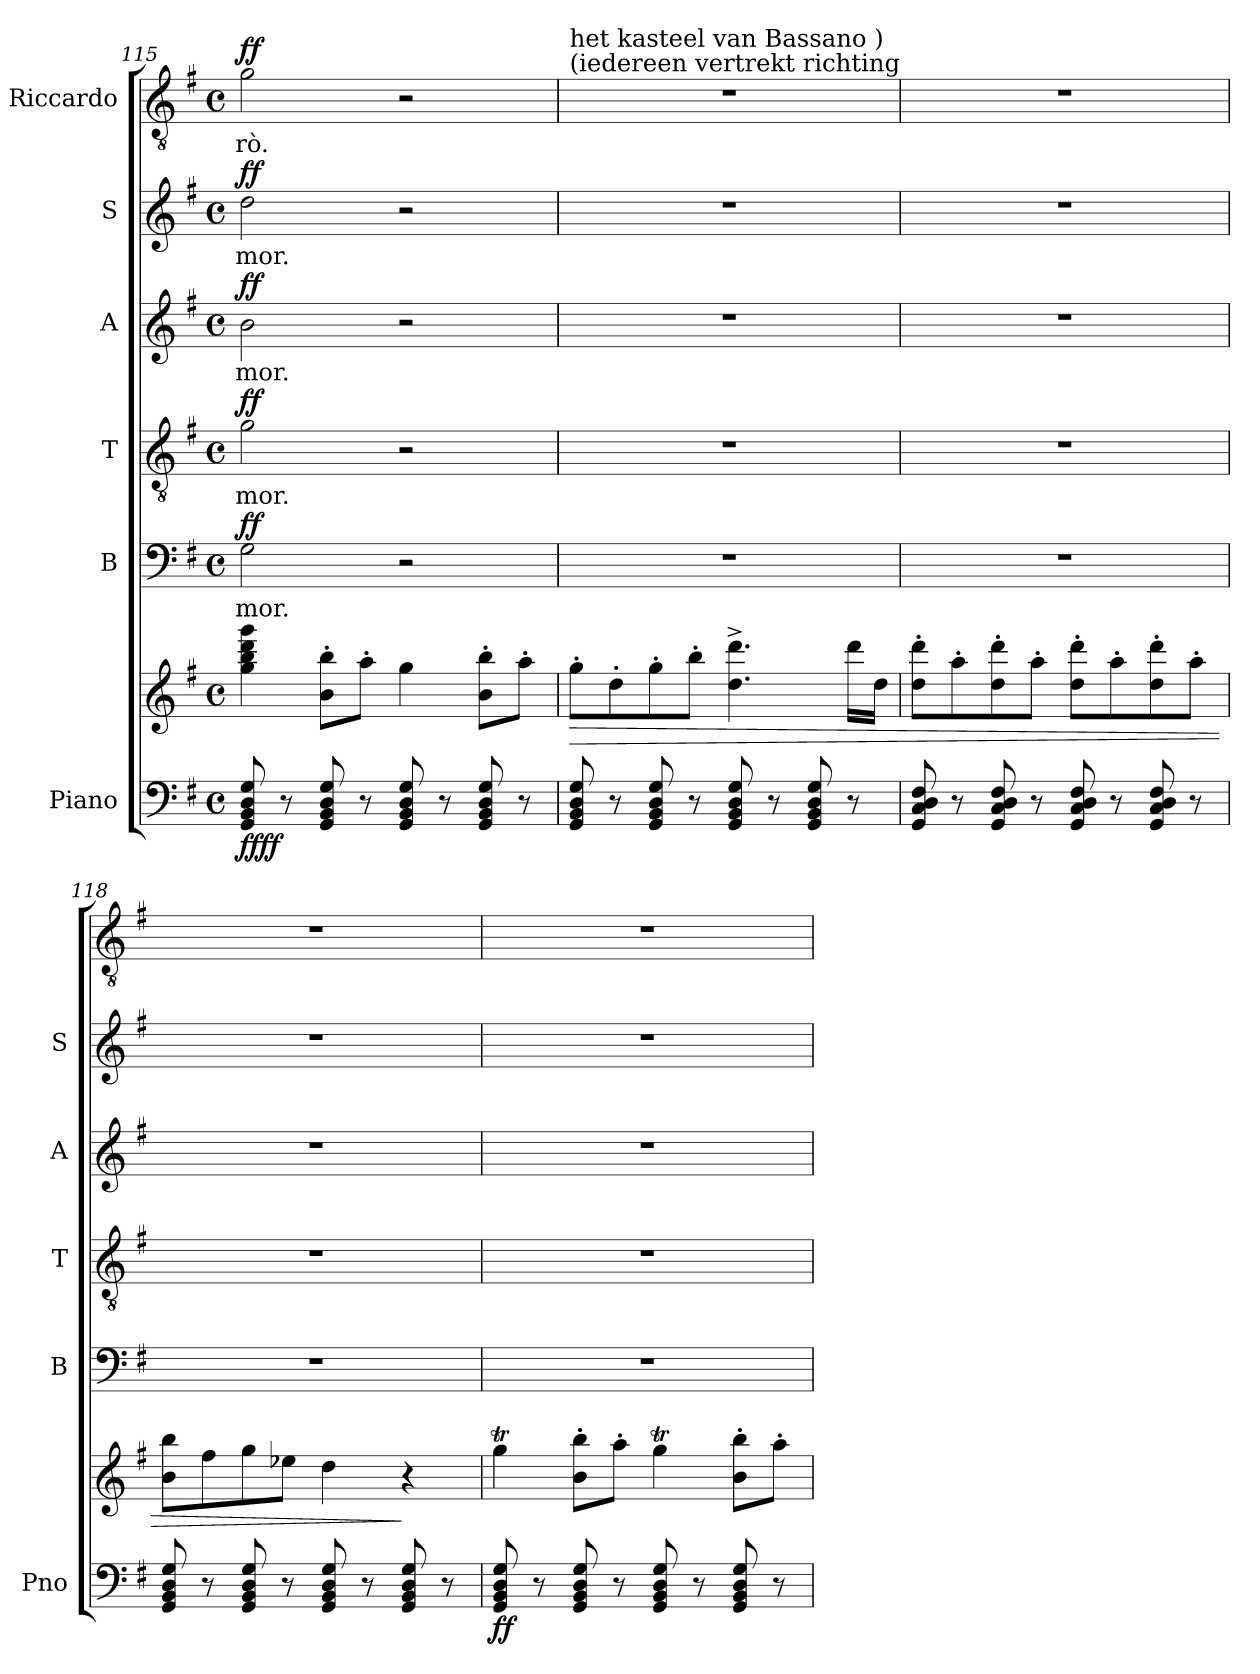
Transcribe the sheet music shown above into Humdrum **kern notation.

**kern	**kern	**dynam	**kern	**text	**dynam	**kern	**text	**dynam	**kern	**text	**dynam	**kern	**text	**dynam	**kern	**text	**dynam
*part6	*part6	*part6	*part5	*part5	*part5	*part4	*part4	*part4	*part3	*part3	*part3	*part2	*part2	*part2	*part1	*part1	*part1
*staff7	*staff6	*staff6/7	*staff5	*staff5	*staff5	*staff4	*staff4	*staff4	*staff3	*staff3	*staff3	*staff2	*staff2	*staff2	*staff1	*staff1	*staff1
*I"Piano	*	*	*I"B	*	*	*I"T	*	*	*I"A	*	*	*I"S	*	*	*I"Riccardo	*	*
*I'Pno	*	*	*I'B	*	*	*I'T	*	*	*I'A	*	*	*I'S	*	*	*	*	*
*clefF4	*clefG2	*	*clefF4	*	*	*clefGv2	*	*	*clefG2	*	*	*clefG2	*	*	*clefGv2	*	*
*k[f#]	*k[f#]	*	*k[f#]	*	*	*k[f#]	*	*	*k[f#]	*	*	*k[f#]	*	*	*k[f#]	*	*
*M4/4	*M4/4	*	*M4/4	*	*	*M4/4	*	*	*M4/4	*	*	*M4/4	*	*	*M4/4	*	*
*met(c)	*met(c)	*	*met(c)	*	*	*met(c)	*	*	*met(c)	*	*	*met(c)	*	*	*met(c)	*	*
=115	=115	=115	=115	=115	=115	=115	=115	=115	=115	=115	=115	=115	=115	=115	=115	=115	=115
!	!	!LO:DY:b=2	!	!	!	!	!	!	!	!	!	!	!	!	!	!	!
!	!	!LO:DY:n=1:b	!	!	!LO:DY:a	!	!	!LO:DY:a	!	!	!LO:DY:a	!	!	!LO:DY:a	!	!	!LO:DY:a
8GG/ 8BB/ 8D/ 8G/	4gg\ 4bb\ 4ddd\ 4ggg\	ff ff	2G\	-mor.	ff	2g\	-mor.	ff	2b\	-mor.	ff	2dd\	-mor.	ff	2g\	-rò.	ff
8r	.	.	.	.	.	.	.	.	.	.	.	.	.	.	.	.	.
8GG/ 8BB/ 8D/ 8G/	8b\' 8bb\'L	.	.	.	.	.	.	.	.	.	.	.	.	.	.	.	.
8r	8aa'\J	.	.	.	.	.	.	.	.	.	.	.	.	.	.	.	.
8GG/ 8BB/ 8D/ 8G/	4gg\	.	2r	.	.	2r	.	.	2r	.	.	2r	.	.	2r	.	.
8r	.	.	.	.	.	.	.	.	.	.	.	.	.	.	.	.	.
8GG/ 8BB/ 8D/ 8G/	8b\' 8bb\'L	.	.	.	.	.	.	.	.	.	.	.	.	.	.	.	.
8r	8aa'\J	.	.	.	.	.	.	.	.	.	.	.	.	.	.	.	.
=116	=116	=116	=116	=116	=116	=116	=116	=116	=116	=116	=116	=116	=116	=116	=116	=116	=116
!	!	!	!	!	!	!	!	!	!	!	!	!	!	!	!LO:TX:a:t=(iedereen vertrekt richting	!	!
!	!	!	!	!	!	!	!	!	!	!	!	!	!	!	!LO:TX:a:t=het kasteel van Bassano    )	!	!
!	!	!LO:HP:b	!	!	!	!	!	!	!	!	!	!	!	!	!	!	!
8GG/ 8BB/ 8D/ 8G/	8gg'\L	>	1r	.	.	1r	.	.	1r	.	.	1r	.	.	1r	.	.
8r	8dd'\	.	.	.	.	.	.	.	.	.	.	.	.	.	.	.	.
8GG/ 8BB/ 8D/ 8G/	8gg'\	.	.	.	.	.	.	.	.	.	.	.	.	.	.	.	.
8r	8bb'\J	.	.	.	.	.	.	.	.	.	.	.	.	.	.	.	.
8GG/ 8BB/ 8D/ 8G/	4.dd\^ 4.ddd\^	.	.	.	.	.	.	.	.	.	.	.	.	.	.	.	.
8r	.	.	.	.	.	.	.	.	.	.	.	.	.	.	.	.	.
8GG/ 8BB/ 8D/ 8G/	.	.	.	.	.	.	.	.	.	.	.	.	.	.	.	.	.
8r	16ddd\LL	.	.	.	.	.	.	.	.	.	.	.	.	.	.	.	.
.	16dd\JJ	.	.	.	.	.	.	.	.	.	.	.	.	.	.	.	.
=117	=117	=117	=117	=117	=117	=117	=117	=117	=117	=117	=117	=117	=117	=117	=117	=117	=117
8GG/ 8C/ 8D/ 8F#/	8dd\' 8ddd\'L	.	1r	.	.	1r	.	.	1r	.	.	1r	.	.	1r	.	.
8r	8aa'\	.	.	.	.	.	.	.	.	.	.	.	.	.	.	.	.
8GG/ 8C/ 8D/ 8F#/	8dd\' 8ddd\'	.	.	.	.	.	.	.	.	.	.	.	.	.	.	.	.
8r	8aa'\J	.	.	.	.	.	.	.	.	.	.	.	.	.	.	.	.
8GG/ 8C/ 8D/ 8F#/	8dd\' 8ddd\'L	.	.	.	.	.	.	.	.	.	.	.	.	.	.	.	.
8r	8aa'\	.	.	.	.	.	.	.	.	.	.	.	.	.	.	.	.
8GG/ 8C/ 8D/ 8F#/	8dd\' 8ddd\'	.	.	.	.	.	.	.	.	.	.	.	.	.	.	.	.
8r	8aa'\J	.	.	.	.	.	.	.	.	.	.	.	.	.	.	.	.
!!LO:LB:g=z
=118	=118	=118	=118	=118	=118	=118	=118	=118	=118	=118	=118	=118	=118	=118	=118	=118	=118
8GG/ 8BB/ 8D/ 8G/	8b\ 8bb\L	.	1r	.	.	1r	.	.	1r	.	.	1r	.	.	1r	.	.
8r	8ff#\	.	.	.	.	.	.	.	.	.	.	.	.	.	.	.	.
8GG/ 8BB/ 8D/ 8G/	8gg\	.	.	.	.	.	.	.	.	.	.	.	.	.	.	.	.
8r	8ee-X\J	.	.	.	.	.	.	.	.	.	.	.	.	.	.	.	.
8GG/ 8BB/ 8D/ 8G/	4dd\	.	.	.	.	.	.	.	.	.	.	.	.	.	.	.	.
8r	.	.	.	.	.	.	.	.	.	.	.	.	.	.	.	.	.
8GG/ 8BB/ 8D/ 8G/	4r	]	.	.	.	.	.	.	.	.	.	.	.	.	.	.	.
8r	.	.	.	.	.	.	.	.	.	.	.	.	.	.	.	.	.
=119	=119	=119	=119	=119	=119	=119	=119	=119	=119	=119	=119	=119	=119	=119	=119	=119	=119
!	!	!LO:DY:b=2	!	!	!	!	!	!	!	!	!	!	!	!	!	!	!
!	!	!LO:DY:n=1:b	!	!	!	!	!	!	!	!	!	!	!	!	!	!	!
8GG/ 8BB/ 8D/ 8G/	4ggT\	f f	1r	.	.	1r	.	.	1r	.	.	1r	.	.	1r	.	.
8r	.	.	.	.	.	.	.	.	.	.	.	.	.	.	.	.	.
8GG/ 8BB/ 8D/ 8G/	8b\' 8bb\'L	.	.	.	.	.	.	.	.	.	.	.	.	.	.	.	.
8r	8aa'\J	.	.	.	.	.	.	.	.	.	.	.	.	.	.	.	.
8GG/ 8BB/ 8D/ 8G/	4ggT\	.	.	.	.	.	.	.	.	.	.	.	.	.	.	.	.
8r	.	.	.	.	.	.	.	.	.	.	.	.	.	.	.	.	.
8GG/ 8BB/ 8D/ 8G/	8b\' 8bb\'L	.	.	.	.	.	.	.	.	.	.	.	.	.	.	.	.
8r	8aa'\J	.	.	.	.	.	.	.	.	.	.	.	.	.	.	.	.
=	=	=	=	=	=	=	=	=	=	=	=	=	=	=	=	=	=
*-	*-	*-	*-	*-	*-	*-	*-	*-	*-	*-	*-	*-	*-	*-	*-	*-	*-
